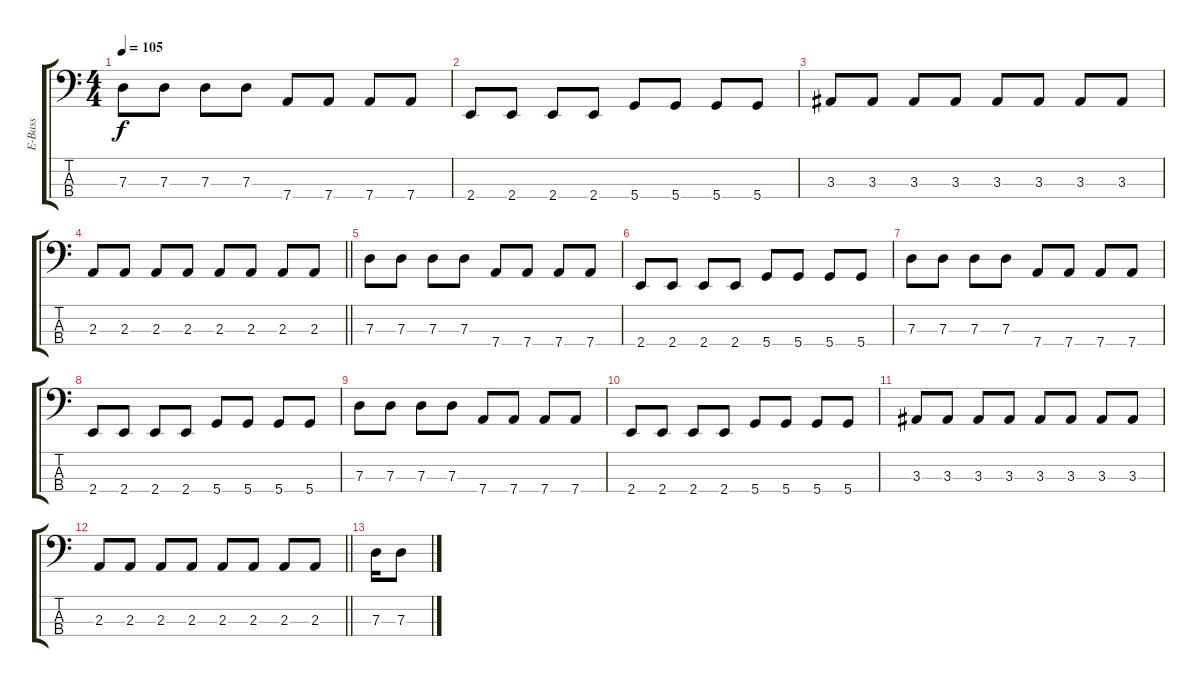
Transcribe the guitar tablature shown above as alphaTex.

\track ("E-Bass" "E-Bass") {instrument slapbass2}
\staff {score tabs}
\tuning (F2 C2 G1 D1) {hide}
\ts (4 4)
\tempo 105
\clef f4
\ks c
7.3.8{dy f} 7.3.8 7.3.8 7.3.8 7.4.8 7.4.8 7.4.8 7.4.8 |
2.4.8 2.4.8 2.4.8 2.4.8 5.4.8 5.4.8 5.4.8 5.4.8 |
3.3.8 3.3.8 3.3.8 3.3.8 3.3.8 3.3.8 3.3.8 3.3.8 |
\barLineRight lightlight
2.3.8 2.3.8 2.3.8 2.3.8 2.3.8 2.3.8 2.3.8 2.3.8 |
7.3.8 7.3.8 7.3.8 7.3.8 7.4.8 7.4.8 7.4.8 7.4.8 |
2.4.8 2.4.8 2.4.8 2.4.8 5.4.8 5.4.8 5.4.8 5.4.8 |
7.3.8 7.3.8 7.3.8 7.3.8 7.4.8 7.4.8 7.4.8 7.4.8 |
2.4.8 2.4.8 2.4.8 2.4.8 5.4.8 5.4.8 5.4.8 5.4.8 |
7.3.8 7.3.8 7.3.8 7.3.8 7.4.8 7.4.8 7.4.8 7.4.8 |
2.4.8 2.4.8 2.4.8 2.4.8 5.4.8 5.4.8 5.4.8 5.4.8 |
3.3.8 3.3.8 3.3.8 3.3.8 3.3.8 3.3.8 3.3.8 3.3.8 |
\barLineRight lightlight
2.3.8 2.3.8 2.3.8 2.3.8 2.3.8 2.3.8 2.3.8 2.3.8 |
7.3.16 7.3.8
